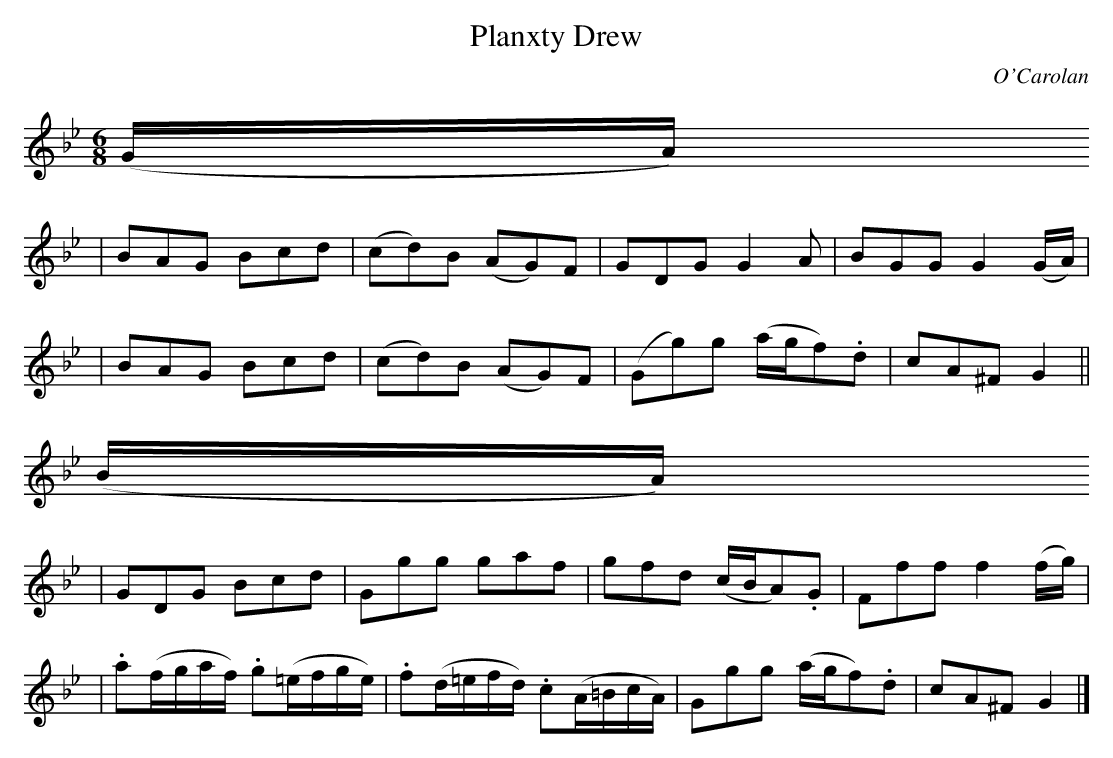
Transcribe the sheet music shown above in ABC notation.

X:1
T: Planxty Drew
C: O'Carolan
M: 6/8
L: 1/8
K: Gm
(G/A/)
| BAG Bcd | (cd)B (AG)F | GDG G2A | BGG G2(G/A/) |
| BAG Bcd | (cd)B (AG)F | (Gg)g (a/g/f).d | cA^F G2 ||
(B/A/)
| GDG Bcd | Ggg gaf | gfd (c/B/A).G | Fff f2(f/g/) |
| .a(f/g/a/f/) .g(=e/f/g/e/) | .f(d/=e/f/d/) .c(A/=B/c/A/) | Ggg (a/g/f).d | cA^F G2 |]
